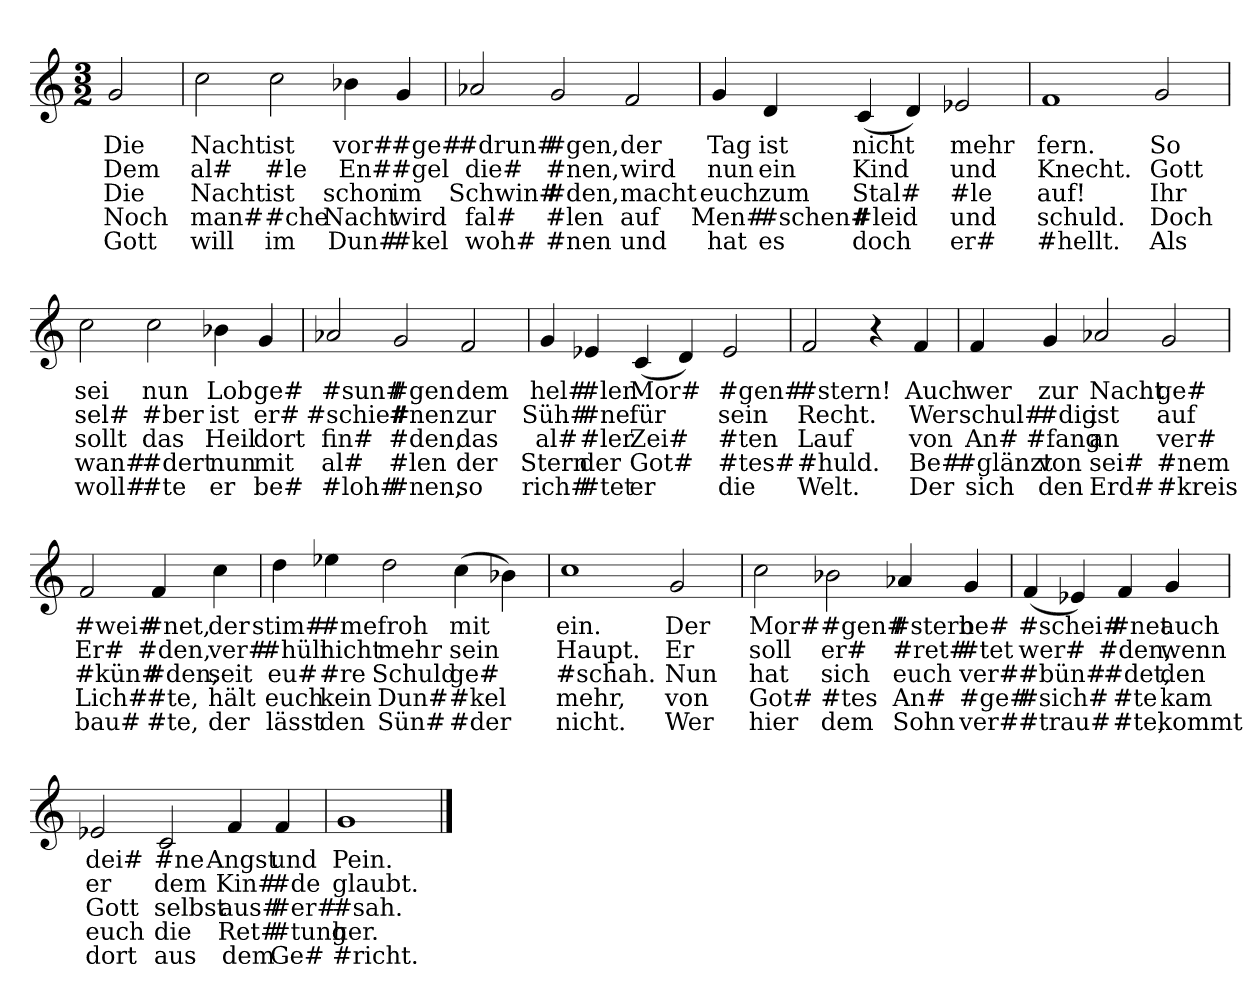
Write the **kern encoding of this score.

**kern	**text	**text	**text	**text	**text
*part1	*part1	*part1	*part1	*part1	*part1
*staff1	*staff1	*staff1	*staff1	*staff1	*staff1
*clefG2	*	*	*	*	*
*M3/2	*	*	*	*	*
=	=	=	=	=	=
2g	Die	Dem	Die	Noch	Gott
=	=	=	=	=	=
2cc	Nacht	al#	Nacht	man#	will
2cc	ist	#le	ist	#che	im
4b-	vor#	En#	schon	Nacht	Dun#
4g	#ge#	#gel	im	wird	#kel
=	=	=	=	=	=
2a-	#drun#	die#	Schwin#	fal#	woh#
2g	#gen,	#nen,	#den,	#len	#nen
2f	der	wird	macht	auf	und
=	=	=	=	=	=
4g	Tag	nun	euch	Men#	hat
4d	ist	ein	zum	#schen#	es
(4c	nicht	Kind	Stal#	#leid	doch
4d)	.	.	.	.	.
2e-	mehr	und	#le	und	er#
=	=	=	=	=	=
1f	fern.	Knecht.	auf!	-schuld.	#hellt.
2g	So	Gott	Ihr	Doch	Als
=	=	=	=	=	=
2cc	sei	sel#	sollt	wan#	woll#
2cc	nun	#ber	das	#dert	#te
4b-	Lob	ist	Heil	nun	er
4g	ge#	er#	dort	mit	be#
=	=	=	=	=	=
2a-	#sun#	#schie#	fin#	al#	#loh#
2g	#gen	#nen	#den,	#len	#nen,
2f	dem	zur	das	der	so
=	=	=	=	=	=
4g	hel#	Süh#	al#	Stern	rich#
4e-	#len	#ne	#ler	der	#tet
(4c	Mor#	für	Zei#	Got#	er
4d)	.	.	.	.	.
2e-	#gen#	sein	#ten	#tes#	die
=	=	=	=	=	=
2f	#stern!	Recht.	Lauf	#huld.	Welt.
4r	.	.	.	.	.
4f	Auch	Wer	von	Be#	Der
=	=	=	=	=	=
4f	wer	schul#	An#	#glänzt	sich
4g	zur	#dig	#fang	von	den
2a-	Nacht	ist	an	sei#	Erd#
2g	ge#	auf	ver#	#nem	#kreis
=	=	=	=	=	=
2f	#wei#	Er#	#kün#	Lich#	bau#
4f	#net,	#den,	#den,	#te,	#te,
4cc	der	ver#	seit	hält	der
=	=	=	=	=	=
4dd	stim#	#hüll	eu#	euch	lässt
4ee-	#me	nicht	#re	kein	den
2dd	froh	mehr	Schuld	Dun#	Sün#
(4cc	mit	sein	ge#	#kel	#der
4b-)	.	.	.	.	.
=	=	=	=	=	=
1cc	ein.	Haupt.	#schah.	mehr,	nicht.
2g	Der	Er	Nun	von	Wer
=	=	=	=	=	=
2cc	Mor#	soll	hat	Got#	hier
2b-	#gen#	er#	sich	#tes	dem
4a-	#stern	#ret#	euch	An#	Sohn
4g	be#	#tet	ver#	#ge#	ver#
=	=	=	=	=	=
(4f	#schei#	wer#	#bün#	#sich#	#trau#
4e-)	.	.	.	.	.
4f	#net	#den,	#det,	#te	#te,
4g	auch	wenn	den	kam	kommt
=	=	=	=	=	=
2e-	dei#	er	Gott	euch	dort
2c	#ne	dem	selbst	die	aus
4f	Angst	Kin#	aus#	Ret#	dem
4f	und	#de	#er#	#tung	Ge#
=	=	=	=	=	=
1g	Pein.	glaubt.	#sah.	her.	#richt.
==	==	==	==	==	==
*-	*-	*-	*-	*-	*-
